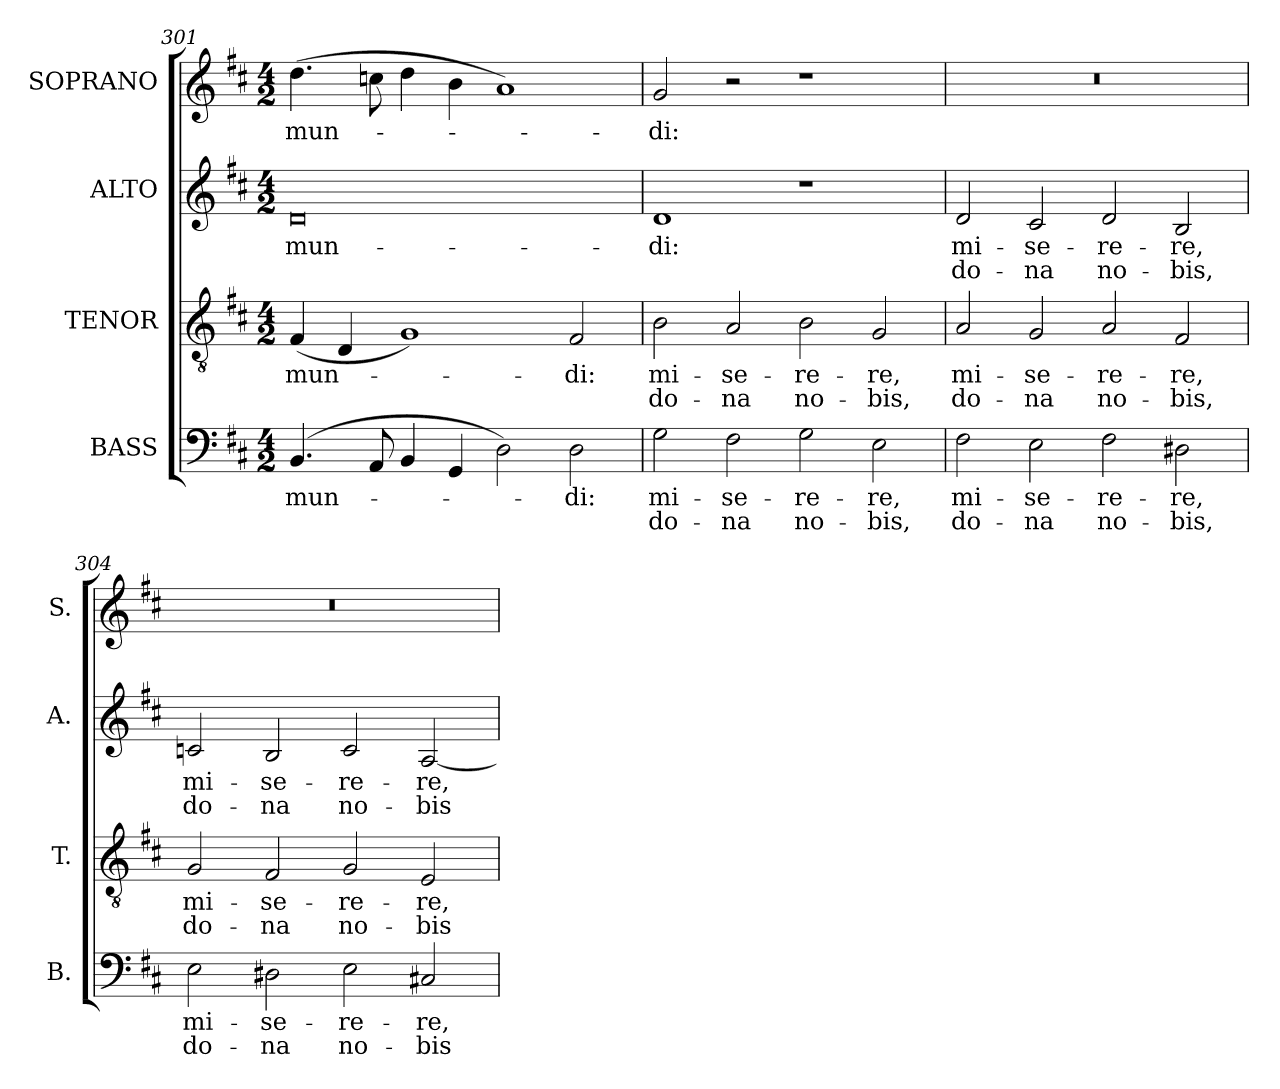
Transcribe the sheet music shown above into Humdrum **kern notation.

**kern	**text	**text	**kern	**text	**text	**kern	**text	**text	**kern	**text
*part4	*part4	*part4	*part3	*part3	*part3	*part2	*part2	*part2	*part1	*part1
*staff4	*staff4	*staff4	*staff3	*staff3	*staff3	*staff2	*staff2	*staff2	*staff1	*staff1
*I"BASS	*	*	*I"TENOR	*	*	*I"ALTO	*	*	*I"SOPRANO	*
*I'B.	*	*	*I'T.	*	*	*I'A.	*	*	*I'S.	*
!!LO:PB:g=z
*clefF4	*	*	*clefGv2	*	*	*clefG2	*	*	*clefG2	*
*	*	*	*ITrd7c12	*	*	*	*	*	*	*
*k[f#c#]	*	*	*k[f#c#]	*	*	*k[f#c#]	*	*	*k[f#c#]	*
*D:	*	*	*D:	*	*	*D:	*	*	*D:	*
*M4/2	*	*	*M4/2	*	*	*M4/2	*	*	*M4/2	*
=301	=301	=301	=301	=301	=301	=301	=301	=301	=301	=301
!	!LO:LY:b:color=#000000	!	!	!	!	!	!	!	!	!
!	!	!	!	!LO:LY:b:color=#000000	!	!	!	!	!	!
!	!	!	!	!	!	!	!LO:LY:b:color=#000000	!	!	!
!	!	!	!	!	!	!	!	!	!	!LO:LY:b:color=#000000
(4.BBi/	mun-	.	(4FF#i/	mun-	.	0di	mun-	.	(4.ddi\	mun-
.	.	.	4DDi/	.	.	.	.	.	.	.
8AAi/	.	.	.	.	.	.	.	.	8ccni\	.
4BBi/	.	.	1GGi)	.	.	.	.	.	4ddi\	.
4GGi/	.	.	.	.	.	.	.	.	4bi\	.
2Di\)	.	.	.	.	.	.	.	.	1ai)	.
!	!LO:LY:b:color=#000000	!	!	!	!	!	!	!	!	!
!	!	!	!	!LO:LY:b:color=#000000	!	!	!	!	!	!
2Di\	-di:	.	2FF#i/	-di:	.	.	.	.	.	.
=302	=302	=302	=302	=302	=302	=302	=302	=302	=302	=302
!	!LO:LY:b:color=#000000	!LO:LY:b:color=#000000	!	!	!	!	!	!	!	!
!	!	!	!	!LO:LY:b:color=#000000	!LO:LY:b:color=#000000	!	!	!	!	!
!	!	!	!	!	!	!	!LO:LY:b:color=#000000	!	!	!
!	!	!	!	!	!	!	!	!	!	!LO:LY:b:color=#000000
2Gi\	mi-	do-	2BBi\	mi-	do-	1di	-di:	.	2gi/	-di:
!	!LO:LY:b:color=#000000	!LO:LY:b:color=#000000	!	!	!	!	!	!	!	!
!	!	!	!	!LO:LY:b:color=#000000	!LO:LY:b:color=#000000	!	!	!	!	!
2F#i\	-se-	-na	2AAi/	-se-	-na	.	.	.	2r	.
!	!LO:LY:b:color=#000000	!LO:LY:b:color=#000000	!	!	!	!	!	!	!	!
!	!	!	!	!LO:LY:b:color=#000000	!LO:LY:b:color=#000000	!	!	!	!	!
2Gi\	-re-	no-	2BBi\	-re-	no-	1r	.	.	1r	.
!	!LO:LY:b:color=#000000	!LO:LY:b:color=#000000	!	!	!	!	!	!	!	!
!	!	!	!	!LO:LY:b:color=#000000	!LO:LY:b:color=#000000	!	!	!	!	!
2Ei\	-re,	-bis,	2GGi/	-re,	-bis,	.	.	.	.	.
=303	=303	=303	=303	=303	=303	=303	=303	=303	=303	=303
!	!LO:LY:b:color=#000000	!LO:LY:b:color=#000000	!	!	!	!	!	!	!	!
!	!	!	!	!LO:LY:b:color=#000000	!LO:LY:b:color=#000000	!	!	!	!	!
!	!	!	!	!	!	!	!LO:LY:b:color=#000000	!LO:LY:b:color=#000000	!LO:N:vis=1	!
2F#i\	mi-	do-	2AAi/	mi-	do-	2di/	mi-	do-	0r	.
!	!LO:LY:b:color=#000000	!LO:LY:b:color=#000000	!	!	!	!	!	!	!	!
!	!	!	!	!LO:LY:b:color=#000000	!LO:LY:b:color=#000000	!	!	!	!	!
!	!	!	!	!	!	!	!LO:LY:b:color=#000000	!LO:LY:b:color=#000000	!	!
2Ei\	-se-	-na	2GGi/	-se-	-na	2c#i/	-se-	-na	.	.
!	!LO:LY:b:color=#000000	!LO:LY:b:color=#000000	!	!	!	!	!	!	!	!
!	!	!	!	!LO:LY:b:color=#000000	!LO:LY:b:color=#000000	!	!	!	!	!
!	!	!	!	!	!	!	!LO:LY:b:color=#000000	!LO:LY:b:color=#000000	!	!
2F#i\	-re-	no-	2AAi/	-re-	no-	2di/	-re-	no-	.	.
!	!LO:LY:b:color=#000000	!LO:LY:b:color=#000000	!	!	!	!	!	!	!	!
!	!	!	!	!LO:LY:b:color=#000000	!LO:LY:b:color=#000000	!	!	!	!	!
!	!	!	!	!	!	!	!LO:LY:b:color=#000000	!LO:LY:b:color=#000000	!	!
2D#Xi\	-re,	-bis,	2FF#i/	-re,	-bis,	2Bi/	-re,	-bis,	.	.
=304	=304	=304	=304	=304	=304	=304	=304	=304	=304	=304
!	!LO:LY:b:color=#000000	!LO:LY:b:color=#000000	!	!	!	!	!	!	!	!
!	!	!	!	!LO:LY:b:color=#000000	!LO:LY:b:color=#000000	!	!	!	!	!
!	!	!	!	!	!	!	!LO:LY:b:color=#000000	!LO:LY:b:color=#000000	!LO:N:vis=1	!
2Ei\	mi-	do-	2GGi/	mi-	do-	2cni/	mi-	do-	0r	.
!	!LO:LY:b:color=#000000	!LO:LY:b:color=#000000	!	!	!	!	!	!	!	!
!	!	!	!	!LO:LY:b:color=#000000	!LO:LY:b:color=#000000	!	!	!	!	!
!	!	!	!	!	!	!	!LO:LY:b:color=#000000	!LO:LY:b:color=#000000	!	!
2D#Xi\	-se-	-na	2FF#i/	-se-	-na	2Bi/	-se-	-na	.	.
!	!LO:LY:b:color=#000000	!LO:LY:b:color=#000000	!	!	!	!	!	!	!	!
!	!	!	!	!LO:LY:b:color=#000000	!LO:LY:b:color=#000000	!	!	!	!	!
!	!	!	!	!	!	!	!LO:LY:b:color=#000000	!LO:LY:b:color=#000000	!	!
2Ei\	-re-	no-	2GGi/	-re-	no-	2ci/	-re-	no-	.	.
!	!LO:LY:b:color=#000000	!LO:LY:b:color=#000000	!	!	!	!	!	!	!	!
!	!	!	!	!LO:LY:b:color=#000000	!LO:LY:b:color=#000000	!	!	!	!	!
!	!	!	!	!	!	!	!LO:LY:b:color=#000000	!LO:LY:b:color=#000000	!	!
2C#Xi/	-re,	-bis	2EEi/	-re,	-bis	[2Ai/	-re,	-bis	.	.
=	=	=	=	=	=	=	=	=	=	=
*-	*-	*-	*-	*-	*-	*-	*-	*-	*-	*-
